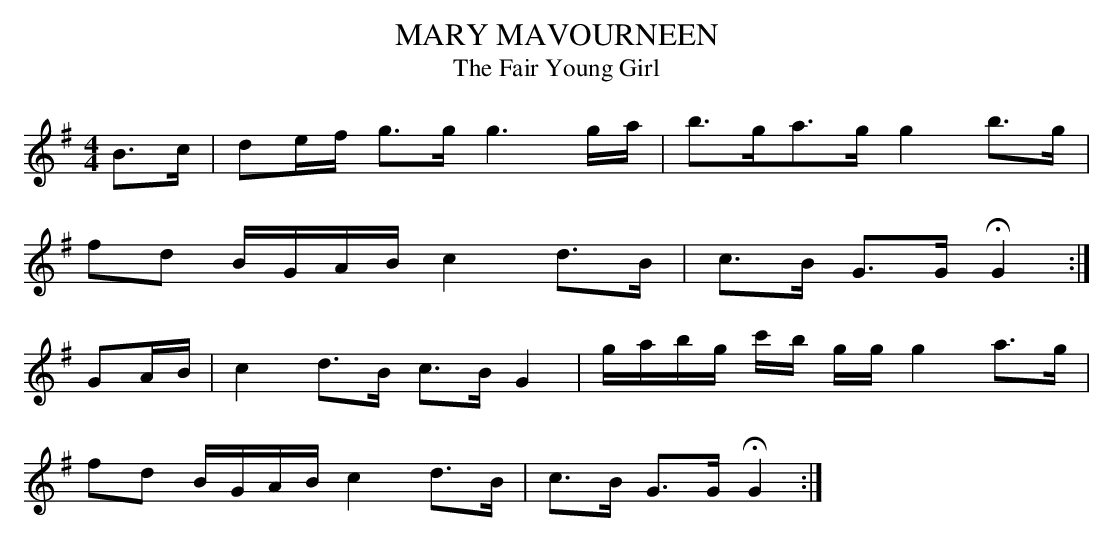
X:1
T:MARY MAVOURNEEN
T:The Fair Young Girl
L:1/8
M:4/4
K:G
B>c|de/f/ g>g g3g/a/|b>ga>g g2b>g|
fd B/G/A/B/ c2 d>B|c>B G>G HG2:|
GA/B/|c2d>B c>BG2|g/a/b/g/ c'/b/ g/g/g2 a>g|
fd B/G/A/B/ c2 d>B|c>B G>G HG2:|
